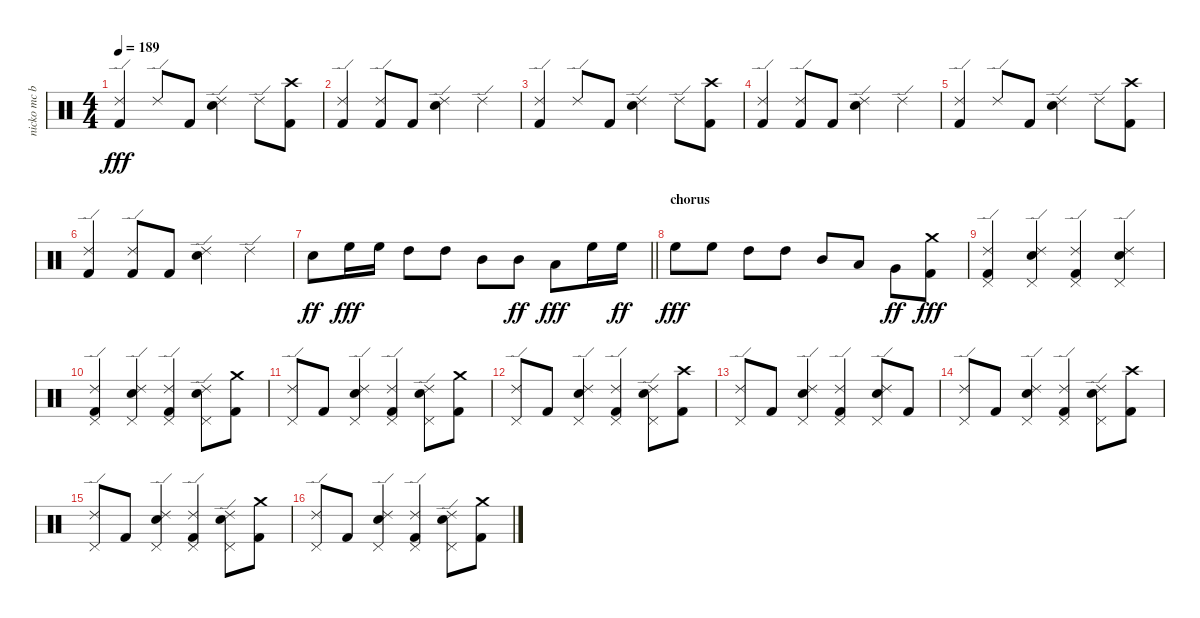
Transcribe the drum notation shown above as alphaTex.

\track ("nicko mc brain" "nicko mc b") {instrument percussion}
\staff {score}
\articulation defaults
\ts (4 4)
\tempo 189
\clef neutral
\ks c
("Ride (edge) 2" "Kick (hit) 2").4{dy fff} "Ride (edge) 2".8 "Kick (hit) 2".8 ("Ride (edge) 2" "Electric Snare (hit)").4 "Ride (edge) 2".8 ("Crash high (hit)" "Kick (hit) 2").8 |
("Ride (edge) 2" "Kick (hit) 2").4 ("Ride (edge) 2" "Kick (hit) 2").8 "Kick (hit) 2".8 ("Ride (edge) 2" "Electric Snare (hit)").4 "Ride (edge) 2".4 |
("Ride (edge) 2" "Kick (hit) 2").4 "Ride (edge) 2".8 "Kick (hit) 2".8 ("Ride (edge) 2" "Electric Snare (hit)").4 "Ride (edge) 2".8 ("Crash high (hit)" "Kick (hit) 2").8 |
("Ride (edge) 2" "Kick (hit) 2").4 ("Ride (edge) 2" "Kick (hit) 2").8 "Kick (hit) 2".8 ("Ride (edge) 2" "Electric Snare (hit)").4 "Ride (edge) 2".4 |
("Ride (edge) 2" "Kick (hit) 2").4 "Ride (edge) 2".8 "Kick (hit) 2".8 ("Ride (edge) 2" "Electric Snare (hit)").4 "Ride (edge) 2".8 ("Crash high (hit)" "Kick (hit) 2").8 |
("Ride (edge) 2" "Kick (hit) 2").4 ("Ride (edge) 2" "Kick (hit) 2").8 "Kick (hit) 2".8 ("Ride (edge) 2" "Electric Snare (hit)").4 "Ride (edge) 2".4 |
\barLineRight lightlight "Electric Snare (hit)".8{dy ff} "High Floor Tom (hit)".16{dy fff} "High Floor Tom (hit)".16 "High Tom (hit)".8 "High Tom (hit)".8 "Mid Tom (hit)".8 "Mid Tom (hit)".8{dy ff} "Low Tom (hit)".8{dy fff} "High Floor Tom (hit)".16 "High Floor Tom (hit)".16{dy ff}
|
\section ("" "chorus")
"High Floor Tom (hit)".8{dy fff} "High Floor Tom (hit)".8 "High Tom (hit)".8 "High Tom (hit)".8 "Mid Tom (hit)".8 "Low Tom (hit)".8 "Very Low Tom (hit)".8{dy ff} ("Crash medium (hit)" "Kick (hit) 2").8{dy fff} |
("Ride (edge) 2" "Pedal Hi-Hat (hit)" "Kick (hit) 2").4 ("Ride (edge) 2" "Electric Snare (hit)" "Pedal Hi-Hat (hit)").4 ("Ride (edge) 2" "Pedal Hi-Hat (hit)" "Kick (hit) 2").4 ("Ride (edge) 2" "Electric Snare (hit)" "Pedal Hi-Hat (hit)").4 |
("Ride (edge) 2" "Pedal Hi-Hat (hit)" "Kick (hit) 2").4 ("Ride (edge) 2" "Electric Snare (hit)" "Pedal Hi-Hat (hit)").4 ("Ride (edge) 2" "Pedal Hi-Hat (hit)" "Kick (hit) 2").4 ("Ride (edge) 2" "Electric Snare (hit)" "Pedal Hi-Hat (hit)").8 ("Crash medium (hit)" "Kick (hit) 2").8 |
("Ride (edge) 2" "Pedal Hi-Hat (hit)").8 "Kick (hit) 2".8 ("Ride (edge) 2" "Electric Snare (hit)" "Pedal Hi-Hat (hit)").4 ("Ride (edge) 2" "Pedal Hi-Hat (hit)" "Kick (hit) 2").4 ("Ride (edge) 2" "Electric Snare (hit)" "Pedal Hi-Hat (hit)").8 ("Crash medium (hit)" "Kick (hit) 2").8 |
("Ride (edge) 2" "Pedal Hi-Hat (hit)").8 "Kick (hit) 2".8 ("Ride (edge) 2" "Electric Snare (hit)" "Pedal Hi-Hat (hit)").4 ("Ride (edge) 2" "Pedal Hi-Hat (hit)" "Kick (hit) 2").4 ("Ride (edge) 2" "Electric Snare (hit)" "Pedal Hi-Hat (hit)").8 ("Crash high (hit)" "Kick (hit) 2").8 |
("Ride (edge) 2" "Pedal Hi-Hat (hit)").8 "Kick (hit) 2".8 ("Ride (edge) 2" "Electric Snare (hit)" "Pedal Hi-Hat (hit)").4 ("Ride (edge) 2" "Pedal Hi-Hat (hit)" "Kick (hit) 2").4 ("Ride (edge) 2" "Electric Snare (hit)" "Pedal Hi-Hat (hit)").8 "Kick (hit) 2".8 |
("Ride (edge) 2" "Pedal Hi-Hat (hit)").8 "Kick (hit) 2".8 ("Ride (edge) 2" "Electric Snare (hit)" "Pedal Hi-Hat (hit)").4 ("Ride (edge) 2" "Pedal Hi-Hat (hit)" "Kick (hit) 2").4 ("Ride (edge) 2" "Electric Snare (hit)" "Pedal Hi-Hat (hit)").8 ("Crash high (hit)" "Kick (hit) 2").8 |
("Ride (edge) 2" "Pedal Hi-Hat (hit)").8 "Kick (hit) 2".8 ("Ride (edge) 2" "Electric Snare (hit)" "Pedal Hi-Hat (hit)").4 ("Ride (edge) 2" "Pedal Hi-Hat (hit)" "Kick (hit) 2").4 ("Ride (edge) 2" "Electric Snare (hit)" "Pedal Hi-Hat (hit)").8 ("Crash medium (hit)" "Kick (hit) 2").8 |
("Ride (edge) 2" "Pedal Hi-Hat (hit)").8 "Kick (hit) 2".8 ("Ride (edge) 2" "Electric Snare (hit)" "Pedal Hi-Hat (hit)").4 ("Ride (edge) 2" "Pedal Hi-Hat (hit)" "Kick (hit) 2").4 ("Ride (edge) 2" "Electric Snare (hit)" "Pedal Hi-Hat (hit)").8 ("Crash medium (hit)" "Kick (hit) 2").8
